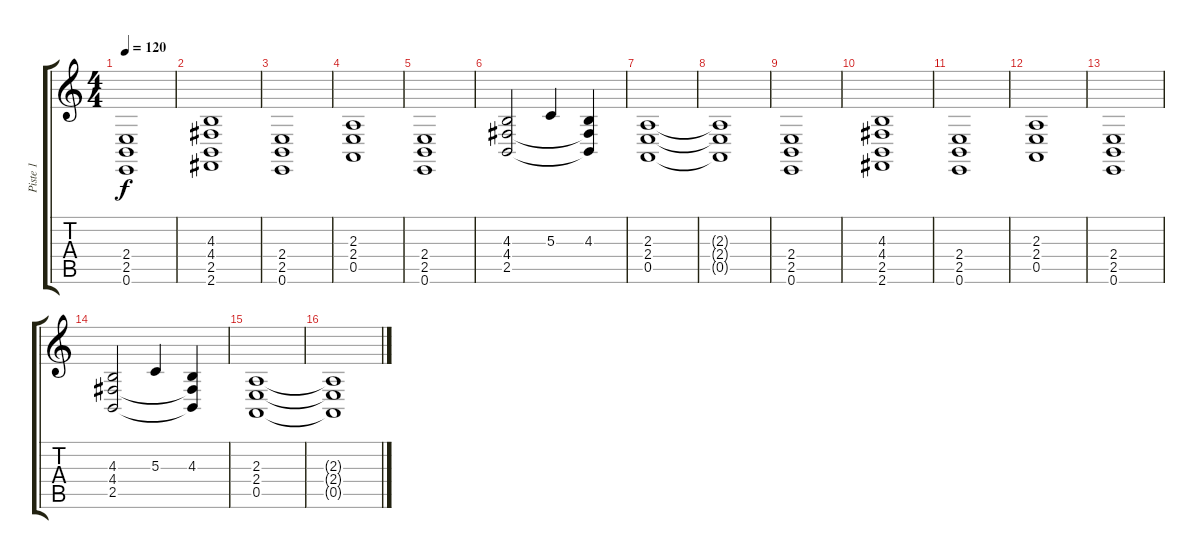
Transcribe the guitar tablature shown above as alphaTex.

\track ("Piste 1" "Piste 1") {instrument pad2warm}
\staff {score tabs}
\tuning (E4 B3 G3 D3 A2 E2) {hide}
\ts (4 4)
\tempo 120
\clef g2
\ks c
(2.4 2.5 0.6).1{dy f} |
(4.3 4.4 2.5 2.6).1 |
(2.4 2.5 0.6).1 |
(2.3 2.4 0.5).1 |
(2.4 2.5 0.6).1 |
(4.3 4.4 2.5).2 5.3.4 (4.3 4.4{t} 2.5{t}).4 |
(2.3 2.4 0.5).1 |
(2.3{t} 2.4{t} 0.5{t}).1 |
(2.4 2.5 0.6).1 |
(4.3 4.4 2.5 2.6).1 |
(2.4 2.5 0.6).1 |
(2.3 2.4 0.5).1 |
(2.4 2.5 0.6).1 |
(4.3 4.4 2.5).2 5.3.4 (4.3 4.4{t} 2.5{t}).4 |
(2.3 2.4 0.5).1 |
(2.3{t} 2.4{t} 0.5{t}).1
